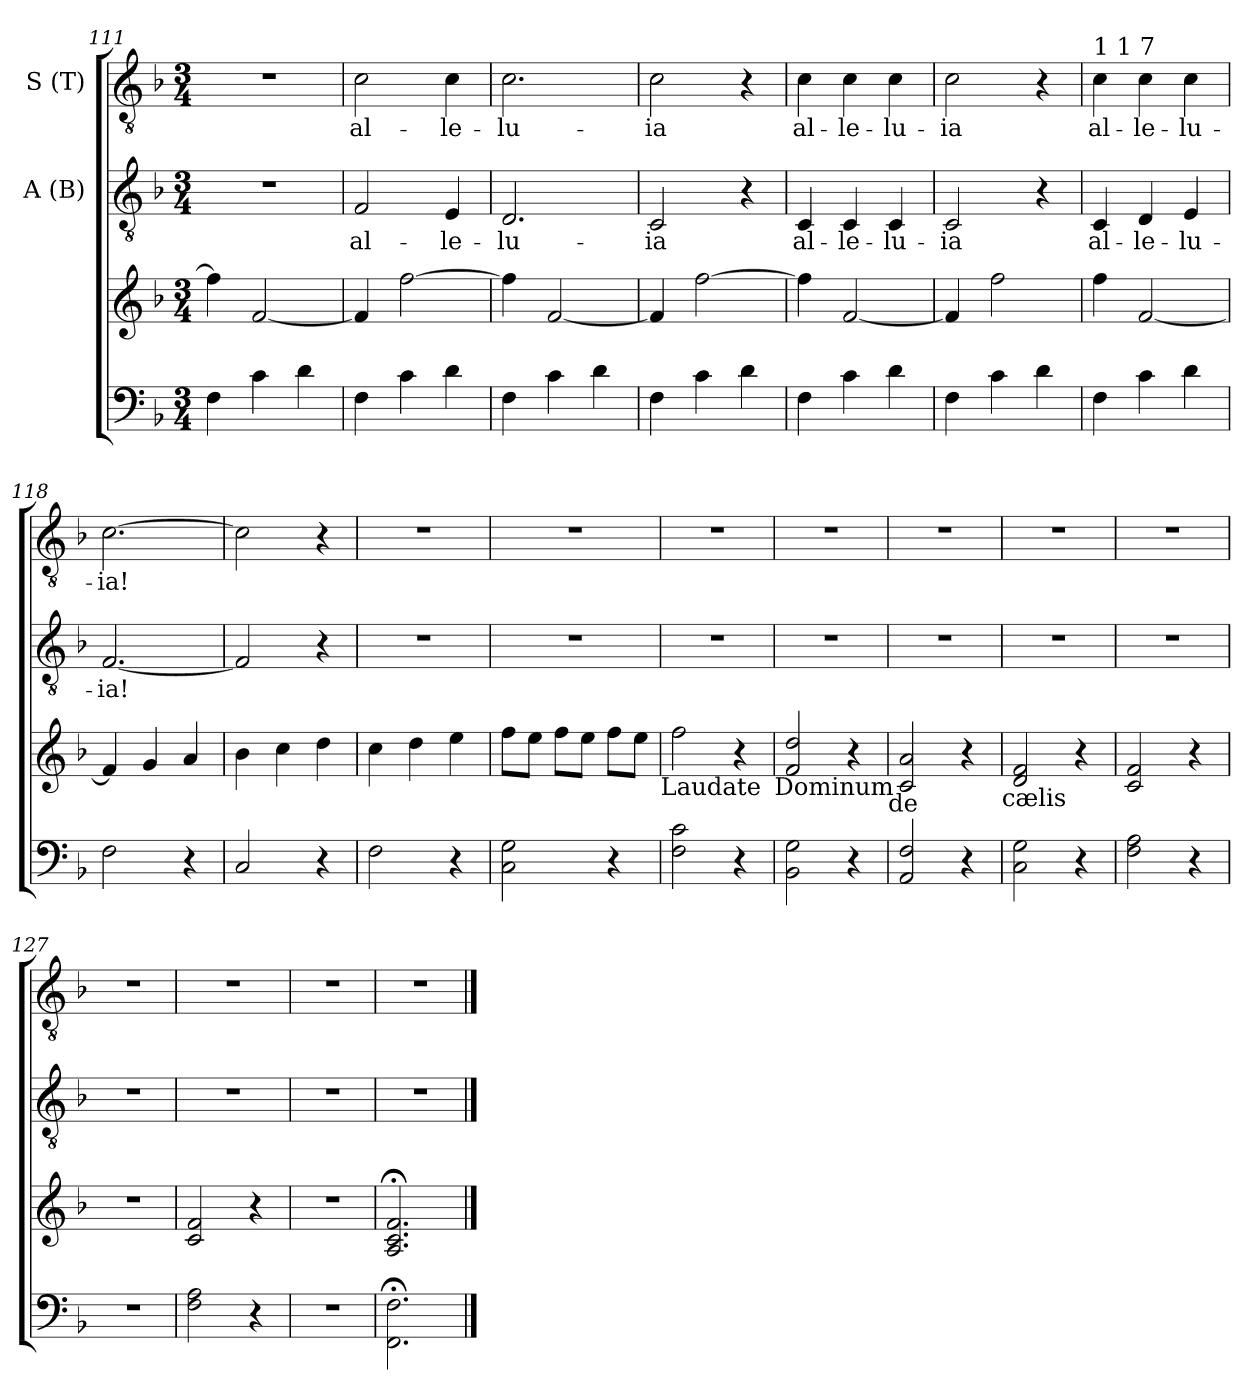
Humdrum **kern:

**kern	**kern	**kern	**text	**kern	**text
*part3	*part3	*part2	*part2	*part1	*part1
*staff4	*staff3	*staff2	*staff2	*staff1	*staff1
*	*	*I"A (B)	*	*I"S (T)	*
*clefF4	*clefG2	*clefGv2	*	*clefGv2	*
*k[b-]	*k[b-]	*k[b-]	*	*k[b-]	*
*F:	*F:	*F:	*	*F:	*
*M3/4	*M3/4	*M3/4	*	*M3/4	*
=111	=111	=111	=111	=111	=111
!	!	!LO:N:vis=1	!	!LO:N:vis=1	!
4F\	4ff\]	2.r	.	2.r	.
4c\	[<2f/	.	.	.	.
4d\	.	.	.	.	.
=112	=112	=112	=112	=112	=112
!	!	!	!LO:LY:b	!	!LO:LY:b
4F\	4f/]	2F/	al-	2c\	al-
4c\	[>2ff\	.	.	.	.
!	!	!	!LO:LY:b	!	!LO:LY:b
4d\	.	4E/	-le-	4c\	-le-
=113	=113	=113	=113	=113	=113
!	!	!	!LO:LY:b	!	!LO:LY:b
4F\	4ff\]	2.D/	-lu-	2.c\	-lu-
4c\	[<2f/	.	.	.	.
4d\	.	.	.	.	.
=114	=114	=114	=114	=114	=114
!	!	!	!LO:LY:b	!	!LO:LY:b
4F\	4f/]	2C/	-ia	2c\	-ia
4c\	[>2ff\	.	.	.	.
4d\	.	4r	.	4r	.
=115	=115	=115	=115	=115	=115
!	!	!	!LO:LY:b	!	!LO:LY:b
4F\	4ff\]	4C/	al-	4c\	al-
!	!	!	!LO:LY:b	!	!LO:LY:b
4c\	[<2f/	4C/	-le-	4c\	-le-
!	!	!	!LO:LY:b	!	!LO:LY:b
4d\	.	4C/	-lu-	4c\	-lu-
=116	=116	=116	=116	=116	=116
!	!	!	!LO:LY:b	!	!LO:LY:b
4F\	4f/]	2C/	-ia	2c\	-ia
4c\	2ff\	.	.	.	.
4d\	.	4r	.	4r	.
!!LO:LB:g=z
=117	=117	=117	=117	=117	=117
!	!	!	!	!LO:TX:a:t=1 1 7	!
!	!	!	!LO:LY:b	!	!LO:LY:b
4F\	4ff\	4C/	al-	4c\	al-
!	!	!	!LO:LY:b	!	!LO:LY:b
4c\	[<2f/	4D/	-le-	4c\	-le-
!	!	!	!LO:LY:b	!	!LO:LY:b
4d\	.	4E/	-lu-	4c\	-lu-
=118	=118	=118	=118	=118	=118
!	!	!	!LO:LY:b	!	!LO:LY:b
2F\	4f/]	[<2.F/	-ia!	[>2.c\	-ia!
.	4g/	.	.	.	.
4r	4a/	.	.	.	.
=119	=119	=119	=119	=119	=119
2C/	4b-\	2F/]	.	2c\]	.
.	4cc\	.	.	.	.
4r	4dd\	4r	.	4r	.
=120	=120	=120	=120	=120	=120
!	!	!LO:N:vis=1	!	!LO:N:vis=1	!
2F\	4cc\	2.r	.	2.r	.
.	4dd\	.	.	.	.
4r	4ee\	.	.	.	.
=121	=121	=121	=121	=121	=121
!	!	!LO:N:vis=1	!	!LO:N:vis=1	!
2C\ 2G\	8ff\L	2.r	.	2.r	.
.	8ee\J	.	.	.	.
.	8ff\L	.	.	.	.
.	8ee\J	.	.	.	.
4r	8ff\L	.	.	.	.
.	8ee\J	.	.	.	.
!	!LO:TX:b:t=Laudate	!	!	!	!
=122	=122	=122	=122	=122	=122
!	!	!LO:N:vis=1	!	!LO:N:vis=1	!
2F\ 2c\	2ff\	2.r	.	2.r	.
4r	4r	.	.	.	.
!	!LO:TX:b:t=Dominum	!	!	!	!
=123	=123	=123	=123	=123	=123
!	!	!LO:N:vis=1	!	!LO:N:vis=1	!
2BB-\ 2G\	2f/ 2dd/	2.r	.	2.r	.
4r	4r	.	.	.	.
!	!LO:TX:b:t=de	!	!	!	!
=124	=124	=124	=124	=124	=124
!	!	!LO:N:vis=1	!	!LO:N:vis=1	!
2AA/ 2F/	2c/ 2a/	2.r	.	2.r	.
4r	4r	.	.	.	.
!	!LO:TX:b:t=cælis	!	!	!	!
=125	=125	=125	=125	=125	=125
!	!	!LO:N:vis=1	!	!LO:N:vis=1	!
2C\ 2G\	2d/ 2f/	2.r	.	2.r	.
4r	4r	.	.	.	.
=126	=126	=126	=126	=126	=126
!	!	!LO:N:vis=1	!	!LO:N:vis=1	!
2F\ 2A\	2c/ 2f/	2.r	.	2.r	.
4r	4r	.	.	.	.
=127	=127	=127	=127	=127	=127
!LO:N:vis=1	!LO:N:vis=1	!LO:N:vis=1	!	!LO:N:vis=1	!
2.r	2.r	2.r	.	2.r	.
=128	=128	=128	=128	=128	=128
!	!	!LO:N:vis=1	!	!LO:N:vis=1	!
2F\ 2A\	2c/ 2f/	2.r	.	2.r	.
4r	4r	.	.	.	.
=129	=129	=129	=129	=129	=129
!LO:N:vis=1	!LO:N:vis=1	!LO:N:vis=1	!	!LO:N:vis=1	!
2.r	2.r	2.r	.	2.r	.
=130	=130	=130	=130	=130	=130
!	!	!LO:N:vis=1	!	!LO:N:vis=1	!
2.FF\; 2.F\;	2.A/; 2.c/; 2.f/;	2.r	.	2.r	.
==	==	==	==	==	==
*-	*-	*-	*-	*-	*-
